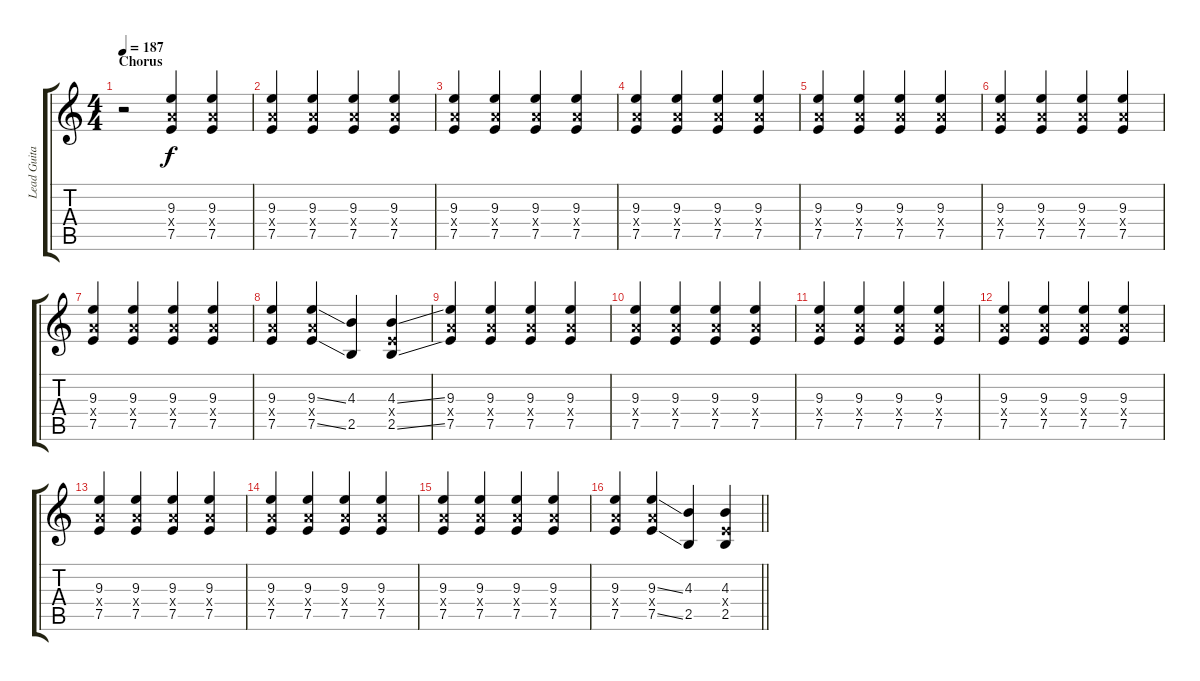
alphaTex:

\track ("Lead Guitar" "Lead Guita") {instrument overdrivenguitar}
\staff {score tabs}
\tuning (E4 B3 G3 D3 A2 E2) {hide}
\ts (4 4)
\section ("" "Chorus")
\tempo 187
\clef g2
\ks c
r.2{dy f} (9.3 7.4{x} 7.5).4 (9.3 7.4{x} 7.5).4 |
(9.3 7.4{x} 7.5).4 (9.3 7.4{x} 7.5).4 (9.3 7.4{x} 7.5).4 (9.3 7.4{x} 7.5).4 |
(9.3 7.4{x} 7.5).4 (9.3 7.4{x} 7.5).4 (9.3 7.4{x} 7.5).4 (9.3 7.4{x} 7.5).4 |
(9.3 7.4{x} 7.5).4 (9.3 7.4{x} 7.5).4 (9.3 7.4{x} 7.5).4 (9.3 7.4{x} 7.5).4 |
(9.3 7.4{x} 7.5).4 (9.3 7.4{x} 7.5).4 (9.3 7.4{x} 7.5).4 (9.3 7.4{x} 7.5).4 |
(9.3 7.4{x} 7.5).4 (9.3 7.4{x} 7.5).4 (9.3 7.4{x} 7.5).4 (9.3 7.4{x} 7.5).4 |
(9.3 7.4{x} 7.5).4 (9.3 7.4{x} 7.5).4 (9.3 7.4{x} 7.5).4 (9.3 7.4{x} 7.5).4 |
(9.3 7.4{x} 7.5).4 (9.3{ss} 7.4{x} 7.5{ss}).4 (4.3 2.5).4 (4.3{ss} 2.4{x} 2.5{ss}).4 |
(9.3 7.4{x} 7.5).4 (9.3 7.4{x} 7.5).4 (9.3 7.4{x} 7.5).4 (9.3 7.4{x} 7.5).4 |
(9.3 7.4{x} 7.5).4 (9.3 7.4{x} 7.5).4 (9.3 7.4{x} 7.5).4 (9.3 7.4{x} 7.5).4 |
(9.3 7.4{x} 7.5).4 (9.3 7.4{x} 7.5).4 (9.3 7.4{x} 7.5).4 (9.3 7.4{x} 7.5).4 |
(9.3 7.4{x} 7.5).4 (9.3 7.4{x} 7.5).4 (9.3 7.4{x} 7.5).4 (9.3 7.4{x} 7.5).4 |
(9.3 7.4{x} 7.5).4 (9.3 7.4{x} 7.5).4 (9.3 7.4{x} 7.5).4 (9.3 7.4{x} 7.5).4 |
(9.3 7.4{x} 7.5).4 (9.3 7.4{x} 7.5).4 (9.3 7.4{x} 7.5).4 (9.3 7.4{x} 7.5).4 |
(9.3 7.4{x} 7.5).4 (9.3 7.4{x} 7.5).4 (9.3 7.4{x} 7.5).4 (9.3 7.4{x} 7.5).4 |
\barLineRight lightlight
(9.3 7.4{x} 7.5).4 (9.3{ss} 7.4{x} 7.5{ss}).4 (4.3 2.5).4 (4.3{ss} 2.4{x} 2.5{ss}).4
